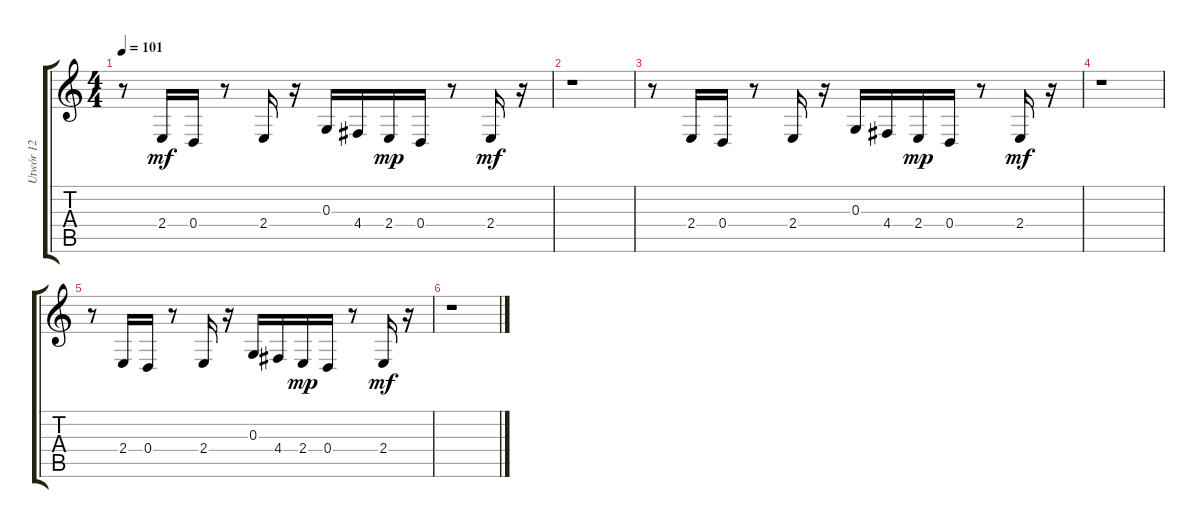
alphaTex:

\track ("Utwór 12" "Utwór 12") {instrument lead2sawtooth}
\staff {score tabs}
\tuning (E4 B3 G3 D3 A2 E2) {hide}
\ts (4 4)
\tempo 101
\clef g2
\ks c
r.8{dy mf} 2.4.16 0.4.16 r.8 2.4.16 r.16 0.3.16 4.4.16 2.4.16{dy mp} 0.4.16 r.8 2.4.16{dy mf} r.16 |
r.1 |
r.8 2.4.16 0.4.16 r.8 2.4.16 r.16 0.3.16 4.4.16 2.4.16{dy mp} 0.4.16 r.8 2.4.16{dy mf} r.16 |
r.1 |
r.8 2.4.16 0.4.16 r.8 2.4.16 r.16 0.3.16 4.4.16 2.4.16{dy mp} 0.4.16 r.8 2.4.16{dy mf} r.16 |
r.1
